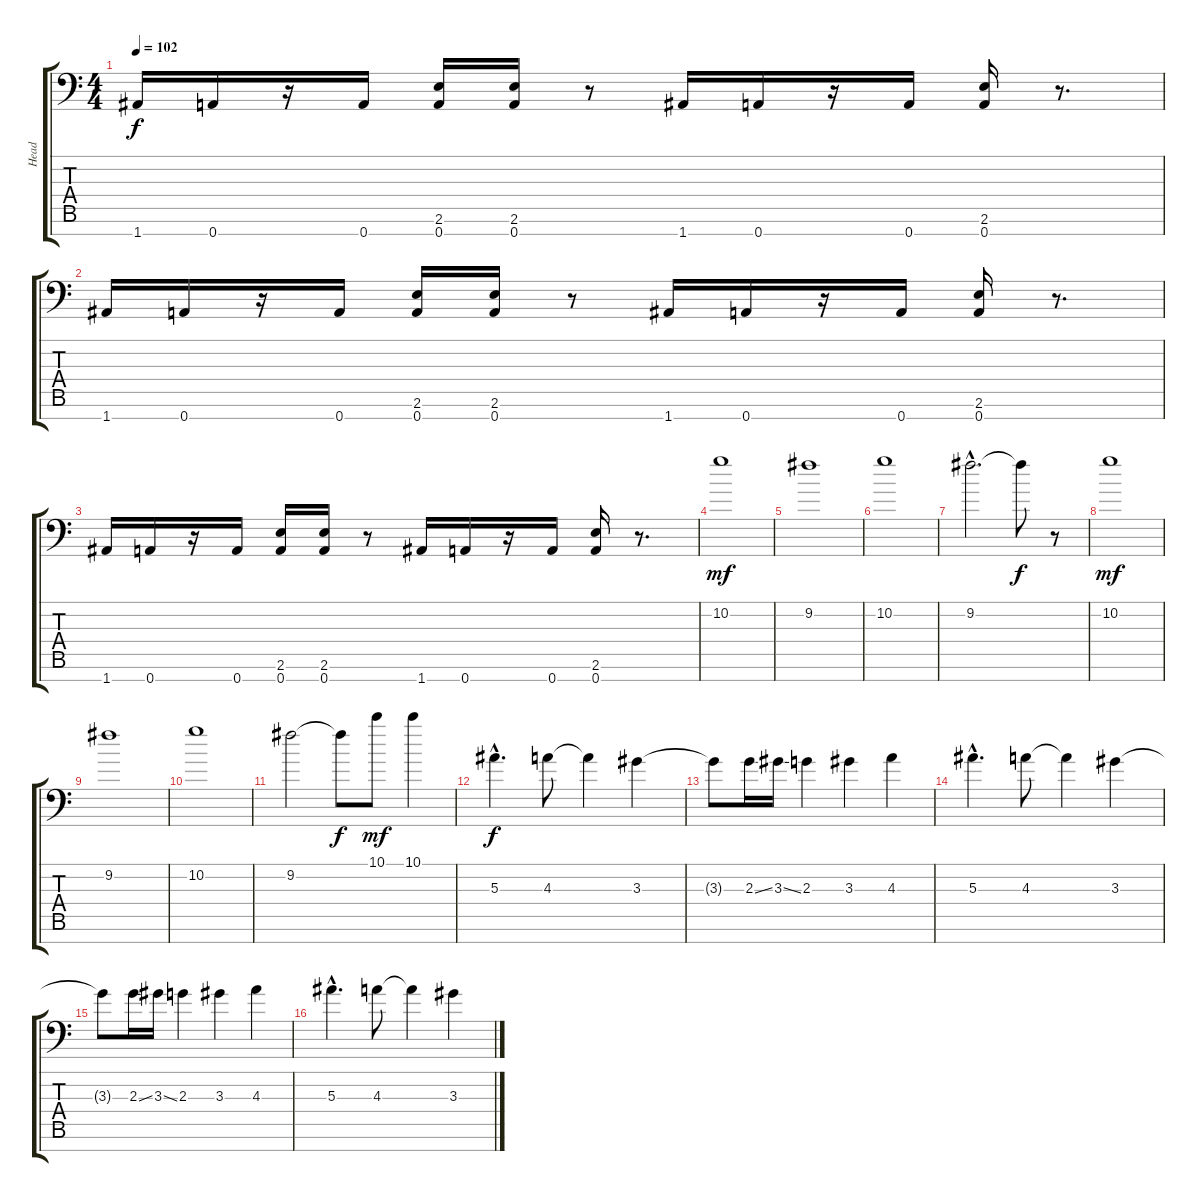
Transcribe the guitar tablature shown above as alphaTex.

\track ("Head" "Head") {instrument overdrivenguitar}
\staff {score tabs}
\tuning (D4 A3 F3 C3 G2 D2 A1) {hide}
\ts (4 4)
\tempo 102
\clef f4
\ks c
1.7.16{dy f instrument overdrivenguitar} 0.7.16 r.16 0.7.16 (2.6 0.7).16 (2.6 0.7).16 r.8 1.7.16 0.7.16 r.16 0.7.16 (2.6 0.7).16 r.8{d} |
1.7.16{instrument overdrivenguitar} 0.7.16 r.16 0.7.16 (2.6 0.7).16 (2.6 0.7).16 r.8 1.7.16 0.7.16 r.16 0.7.16 (2.6 0.7).16 r.8{d} |
1.7.16{instrument overdrivenguitar} 0.7.16 r.16 0.7.16 (2.6 0.7).16 (2.6 0.7).16 r.8 1.7.16 0.7.16 r.16 0.7.16 (2.6 0.7).16 r.8{d} |
10.2.1{dy mf} |
9.2.1 |
10.2.1 |
9.2{hac}.2{d} 9.2{t}.8{dy f} r.8 |
10.2.1{dy mf} |
9.2.1 |
10.2.1 |
9.2.2 9.2{t}.8{dy f} 10.1.8{dy mf} 10.1.4 |
5.3{hac}.4{d dy f} 4.3.8 4.3{t}.4 3.3.4 |
3.3{t}.8 2.3{ss}.16 3.3{ss}.16 2.3.4 3.3.4 4.3.4 |
5.3{hac}.4{d} 4.3.8 4.3{t}.4 3.3.4 |
3.3{t}.8 2.3{ss}.16 3.3{ss}.16 2.3.4 3.3.4 4.3.4 |
5.3{hac}.4{d} 4.3.8 4.3{t}.4 3.3.4
